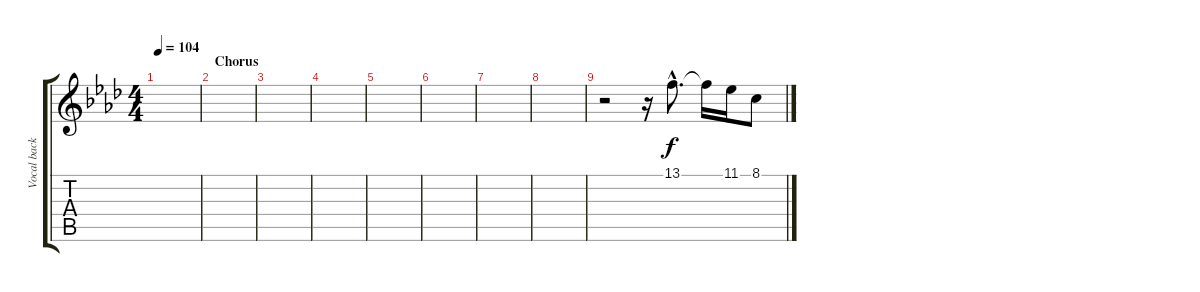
\track ("Vocal backup" "Vocal back") {instrument choiraahs}
\staff {score tabs}
\tuning (E4 B3 G3 D3 A2 E2) {hide}
\ts (4 4)
\tempo 104
\clef g2
\ks ab
|
\section ("" "Chorus")
|
|
|
|
|
|
|
r.2 r.16 13.1{hac}.8{d} 13.1{t}.16 11.1.16 8.1.8
